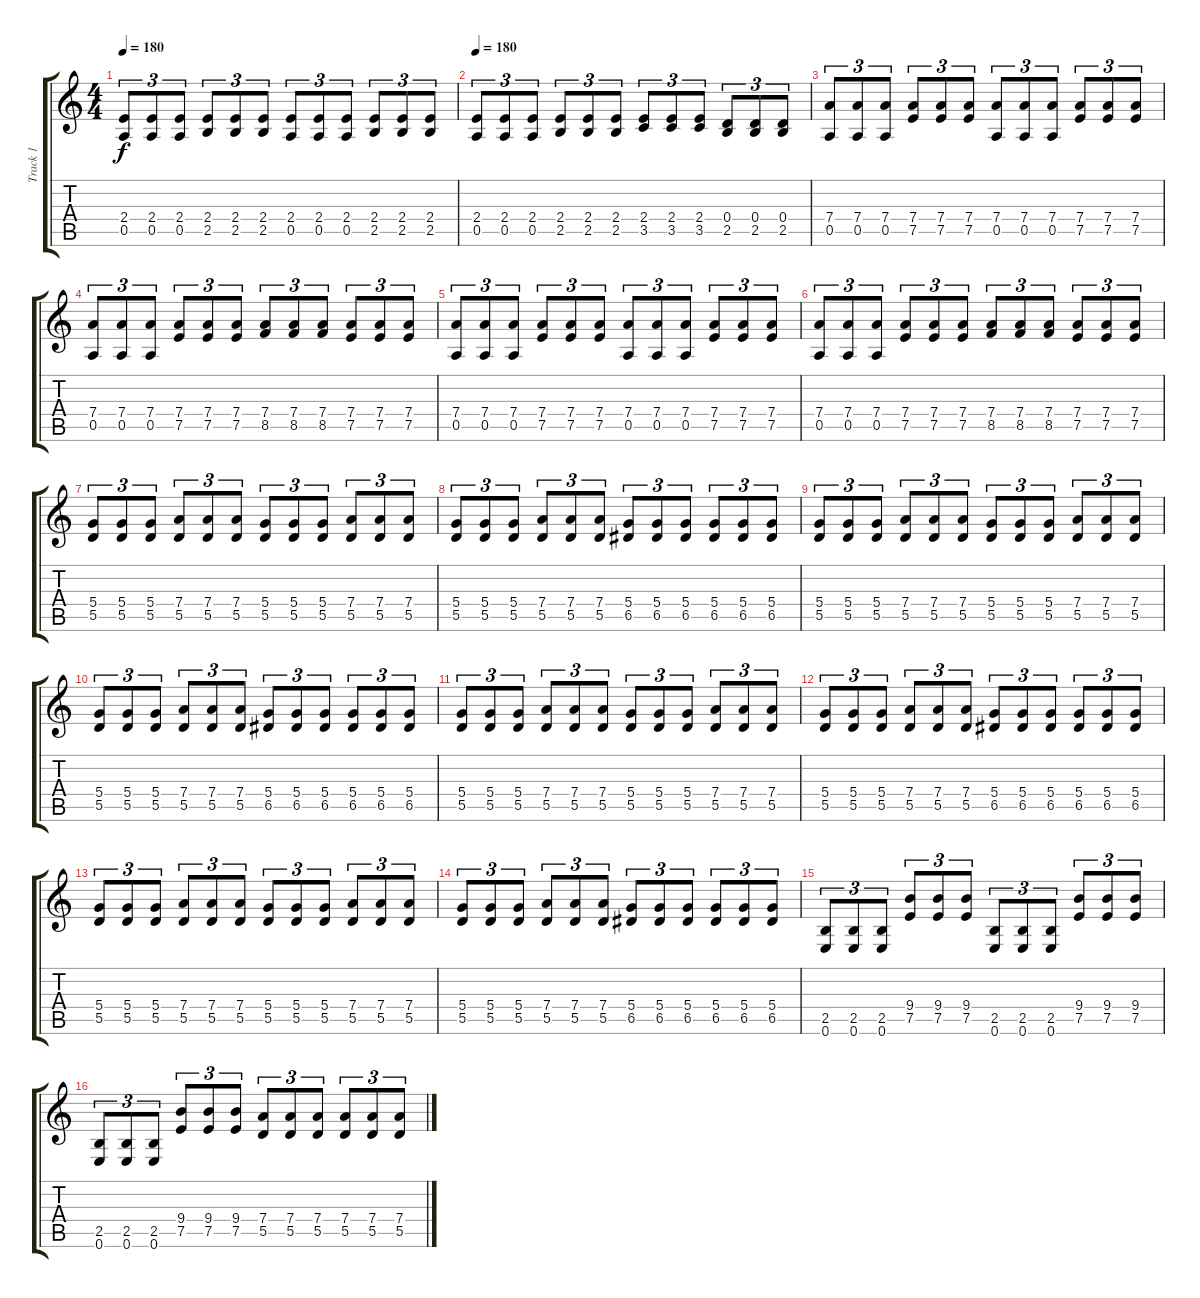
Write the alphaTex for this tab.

\track ("Track 1" "Track 1") {instrument distortionguitar}
\staff {score tabs}
\tuning (E4 B3 G3 D3 A2 E2) {hide}
\ts (4 4)
\tempo 180
\clef g2
\ks c
(2.4 0.5).8{tu (3 2) dy f} (2.4 0.5).8{tu (3 2)} (2.4 0.5).8{tu (3 2)} (2.4 2.5).8{tu (3 2)} (2.4 2.5).8{tu (3 2)} (2.4 2.5).8{tu (3 2)} (2.4 0.5).8{tu (3 2)} (2.4 0.5).8{tu (3 2)} (2.4 0.5).8{tu (3 2)} (2.4 2.5).8{tu (3 2)} (2.4 2.5).8{tu (3 2)} (2.4 2.5).8{tu (3 2)} |
\tempo 180
(2.4 0.5).8{tu (3 2)} (2.4 0.5).8{tu (3 2)} (2.4 0.5).8{tu (3 2)} (2.4 2.5).8{tu (3 2)} (2.4 2.5).8{tu (3 2)} (2.4 2.5).8{tu (3 2)} (2.4 3.5).8{tu (3 2)} (2.4 3.5).8{tu (3 2)} (2.4 3.5).8{tu (3 2)} (0.4 2.5).8{tu (3 2)} (0.4 2.5).8{tu (3 2)} (0.4 2.5).8{tu (3 2)} |
(7.4 0.5).8{tu (3 2)} (7.4 0.5).8{tu (3 2)} (7.4 0.5).8{tu (3 2)} (7.4 7.5).8{tu (3 2)} (7.4 7.5).8{tu (3 2)} (7.4 7.5).8{tu (3 2)} (7.4 0.5).8{tu (3 2)} (7.4 0.5).8{tu (3 2)} (7.4 0.5).8{tu (3 2)} (7.4 7.5).8{tu (3 2)} (7.4 7.5).8{tu (3 2)} (7.4 7.5).8{tu (3 2)} |
(7.4 0.5).8{tu (3 2)} (7.4 0.5).8{tu (3 2)} (7.4 0.5).8{tu (3 2)} (7.4 7.5).8{tu (3 2)} (7.4 7.5).8{tu (3 2)} (7.4 7.5).8{tu (3 2)} (7.4 8.5).8{tu (3 2)} (7.4 8.5).8{tu (3 2)} (7.4 8.5).8{tu (3 2)} (7.4 7.5).8{tu (3 2)} (7.4 7.5).8{tu (3 2)} (7.4 7.5).8{tu (3 2)} |
(7.4 0.5).8{tu (3 2)} (7.4 0.5).8{tu (3 2)} (7.4 0.5).8{tu (3 2)} (7.4 7.5).8{tu (3 2)} (7.4 7.5).8{tu (3 2)} (7.4 7.5).8{tu (3 2)} (7.4 0.5).8{tu (3 2)} (7.4 0.5).8{tu (3 2)} (7.4 0.5).8{tu (3 2)} (7.4 7.5).8{tu (3 2)} (7.4 7.5).8{tu (3 2)} (7.4 7.5).8{tu (3 2)} |
(7.4 0.5).8{tu (3 2)} (7.4 0.5).8{tu (3 2)} (7.4 0.5).8{tu (3 2)} (7.4 7.5).8{tu (3 2)} (7.4 7.5).8{tu (3 2)} (7.4 7.5).8{tu (3 2)} (7.4 8.5).8{tu (3 2)} (7.4 8.5).8{tu (3 2)} (7.4 8.5).8{tu (3 2)} (7.4 7.5).8{tu (3 2)} (7.4 7.5).8{tu (3 2)} (7.4 7.5).8{tu (3 2)} |
(5.4 5.5).8{tu (3 2)} (5.4 5.5).8{tu (3 2)} (5.4 5.5).8{tu (3 2)} (7.4 5.5).8{tu (3 2)} (7.4 5.5).8{tu (3 2)} (7.4 5.5).8{tu (3 2)} (5.4 5.5).8{tu (3 2)} (5.4 5.5).8{tu (3 2)} (5.4 5.5).8{tu (3 2)} (7.4 5.5).8{tu (3 2)} (7.4 5.5).8{tu (3 2)} (7.4 5.5).8{tu (3 2)} |
(5.4 5.5).8{tu (3 2)} (5.4 5.5).8{tu (3 2)} (5.4 5.5).8{tu (3 2)} (7.4 5.5).8{tu (3 2)} (7.4 5.5).8{tu (3 2)} (7.4 5.5).8{tu (3 2)} (5.4 6.5).8{tu (3 2)} (5.4 6.5).8{tu (3 2)} (5.4 6.5).8{tu (3 2)} (5.4 6.5).8{tu (3 2)} (5.4 6.5).8{tu (3 2)} (5.4 6.5).8{tu (3 2)} |
(5.4 5.5).8{tu (3 2)} (5.4 5.5).8{tu (3 2)} (5.4 5.5).8{tu (3 2)} (7.4 5.5).8{tu (3 2)} (7.4 5.5).8{tu (3 2)} (7.4 5.5).8{tu (3 2)} (5.4 5.5).8{tu (3 2)} (5.4 5.5).8{tu (3 2)} (5.4 5.5).8{tu (3 2)} (7.4 5.5).8{tu (3 2)} (7.4 5.5).8{tu (3 2)} (7.4 5.5).8{tu (3 2)} |
(5.4 5.5).8{tu (3 2)} (5.4 5.5).8{tu (3 2)} (5.4 5.5).8{tu (3 2)} (7.4 5.5).8{tu (3 2)} (7.4 5.5).8{tu (3 2)} (7.4 5.5).8{tu (3 2)} (5.4 6.5).8{tu (3 2)} (5.4 6.5).8{tu (3 2)} (5.4 6.5).8{tu (3 2)} (5.4 6.5).8{tu (3 2)} (5.4 6.5).8{tu (3 2)} (5.4 6.5).8{tu (3 2)} |
(5.4 5.5).8{tu (3 2)} (5.4 5.5).8{tu (3 2)} (5.4 5.5).8{tu (3 2)} (7.4 5.5).8{tu (3 2)} (7.4 5.5).8{tu (3 2)} (7.4 5.5).8{tu (3 2)} (5.4 5.5).8{tu (3 2)} (5.4 5.5).8{tu (3 2)} (5.4 5.5).8{tu (3 2)} (7.4 5.5).8{tu (3 2)} (7.4 5.5).8{tu (3 2)} (7.4 5.5).8{tu (3 2)} |
(5.4 5.5).8{tu (3 2)} (5.4 5.5).8{tu (3 2)} (5.4 5.5).8{tu (3 2)} (7.4 5.5).8{tu (3 2)} (7.4 5.5).8{tu (3 2)} (7.4 5.5).8{tu (3 2)} (5.4 6.5).8{tu (3 2)} (5.4 6.5).8{tu (3 2)} (5.4 6.5).8{tu (3 2)} (5.4 6.5).8{tu (3 2)} (5.4 6.5).8{tu (3 2)} (5.4 6.5).8{tu (3 2)} |
(5.4 5.5).8{tu (3 2)} (5.4 5.5).8{tu (3 2)} (5.4 5.5).8{tu (3 2)} (7.4 5.5).8{tu (3 2)} (7.4 5.5).8{tu (3 2)} (7.4 5.5).8{tu (3 2)} (5.4 5.5).8{tu (3 2)} (5.4 5.5).8{tu (3 2)} (5.4 5.5).8{tu (3 2)} (7.4 5.5).8{tu (3 2)} (7.4 5.5).8{tu (3 2)} (7.4 5.5).8{tu (3 2)} |
(5.4 5.5).8{tu (3 2)} (5.4 5.5).8{tu (3 2)} (5.4 5.5).8{tu (3 2)} (7.4 5.5).8{tu (3 2)} (7.4 5.5).8{tu (3 2)} (7.4 5.5).8{tu (3 2)} (5.4 6.5).8{tu (3 2)} (5.4 6.5).8{tu (3 2)} (5.4 6.5).8{tu (3 2)} (5.4 6.5).8{tu (3 2)} (5.4 6.5).8{tu (3 2)} (5.4 6.5).8{tu (3 2)} |
(2.5 0.6).8{tu (3 2)} (2.5 0.6).8{tu (3 2)} (2.5 0.6).8{tu (3 2)} (9.4 7.5).8{tu (3 2)} (9.4 7.5).8{tu (3 2)} (9.4 7.5).8{tu (3 2)} (2.5 0.6).8{tu (3 2)} (2.5 0.6).8{tu (3 2)} (2.5 0.6).8{tu (3 2)} (9.4 7.5).8{tu (3 2)} (9.4 7.5).8{tu (3 2)} (9.4 7.5).8{tu (3 2)} |
(2.5 0.6).8{tu (3 2)} (2.5 0.6).8{tu (3 2)} (2.5 0.6).8{tu (3 2)} (9.4 7.5).8{tu (3 2)} (9.4 7.5).8{tu (3 2)} (9.4 7.5).8{tu (3 2)} (7.4 5.5).8{tu (3 2)} (7.4 5.5).8{tu (3 2)} (7.4 5.5).8{tu (3 2)} (7.4 5.5).8{tu (3 2)} (7.4 5.5).8{tu (3 2)} (7.4 5.5).8{tu (3 2)}
